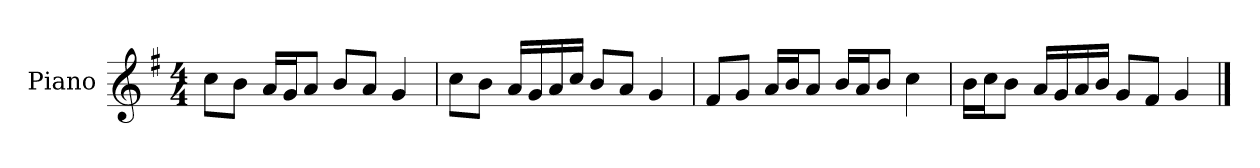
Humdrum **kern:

**kern
*part1
*staff1
*I"Piano
*I'P-no
*clefG2
*k[f#]
*M4/4
*MM90
=1
8cc\L
8b\J
16a/LL
16g/J
8a/J
8b/L
8a/J
4g/
=2
8cc\L
8b\J
16a/LL
16g/
16a/
16cc/JJ
8b/L
8a/J
4g/
=3
8f#/L
8g/J
16a/LL
16b/J
8a/J
16b/LL
16a/J
8b/J
4cc\
=4
16b\LL
16cc\J
8b\J
16a/LL
16g/
16a/
16b/JJ
8g/L
8f#/J
4g/
==
*-
